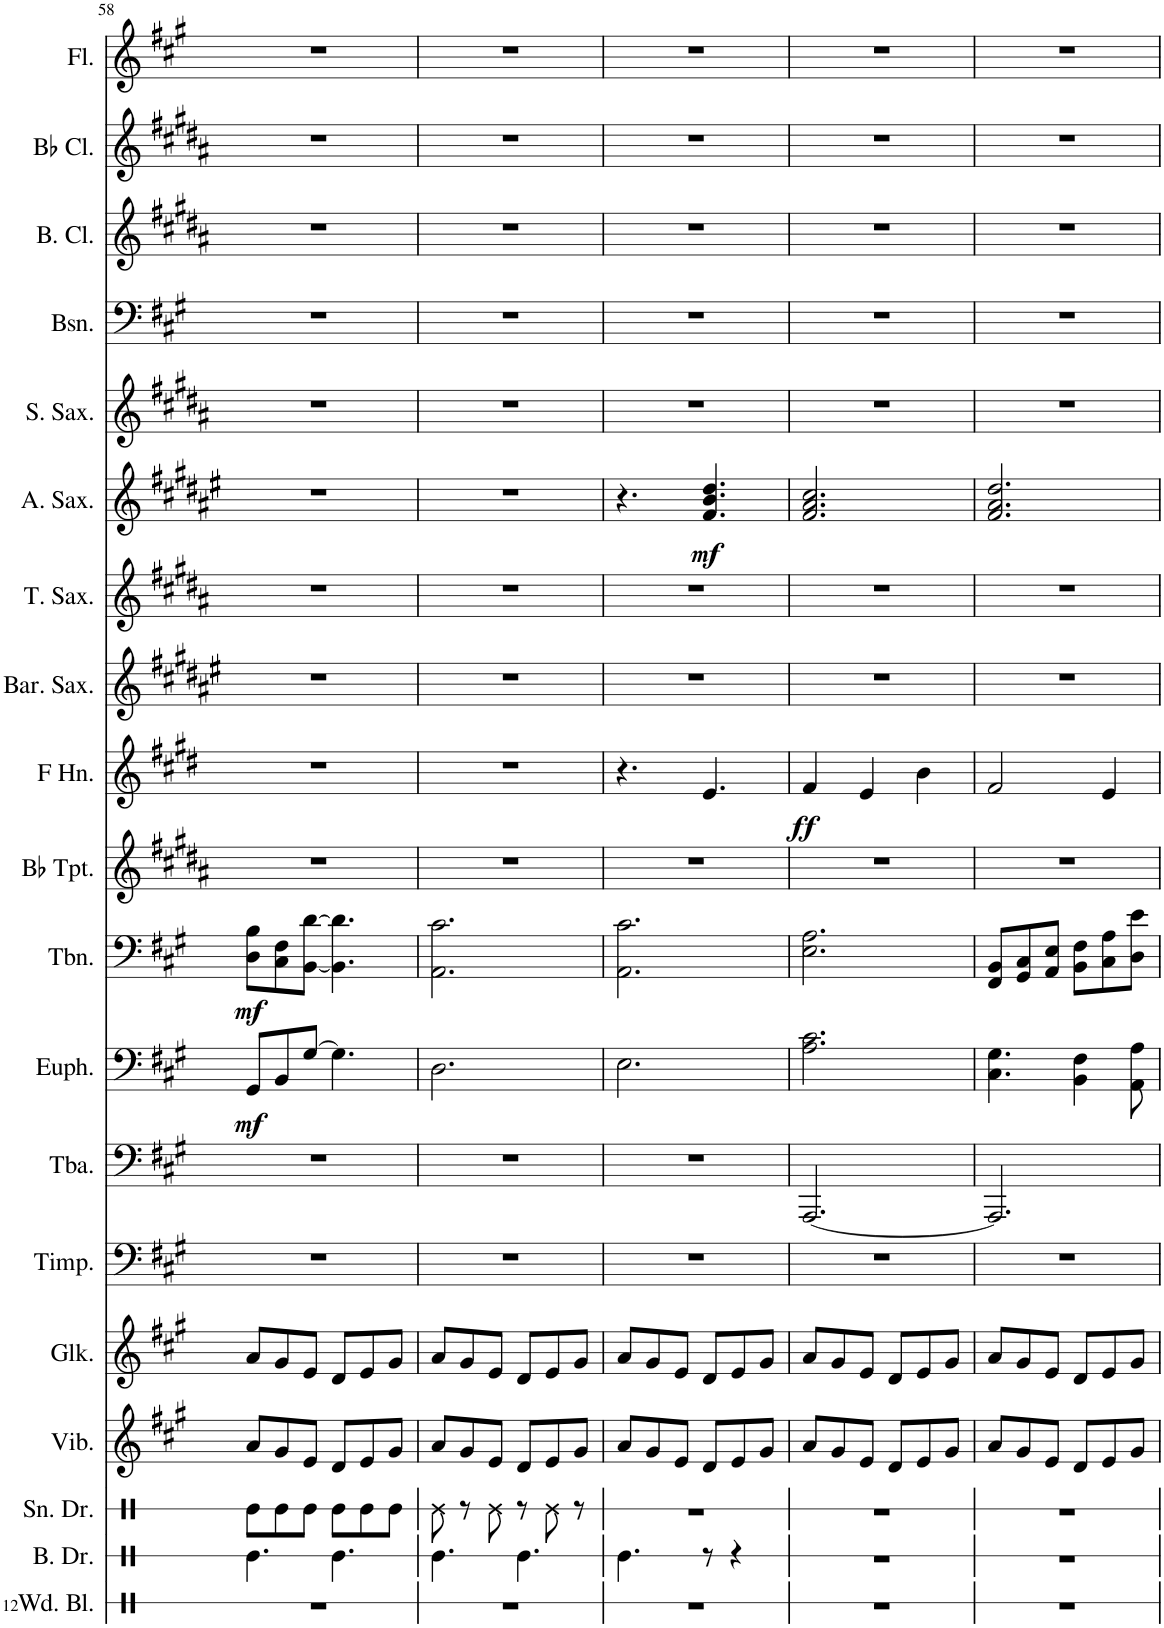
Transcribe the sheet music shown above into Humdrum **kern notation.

**kern	**kern	**kern	**kern	**kern	**kern	**kern	**kern	**dynam	**kern	**dynam	**kern	**kern	**dynam	**kern	**kern	**kern	**dynam	**kern	**kern	**kern	**kern	**kern
*part19	*part18	*part17	*part16	*part15	*part14	*part13	*part12	*part12	*part11	*part11	*part10	*part9	*part9	*part8	*part7	*part6	*part6	*part5	*part4	*part3	*part2	*part1
*staff19	*staff18	*staff17	*staff16	*staff15	*staff14	*staff13	*staff12	*staff12	*staff11	*staff11	*staff10	*staff9	*staff9	*staff8	*staff7	*staff6	*staff6	*staff5	*staff4	*staff3	*staff2	*staff1
*I"Wood Blocks	*I"Bass Drum	*I"Snare Drum	*I"Vibraphone	*I"Glockenspiel	*I"Timpani	*I"Tuba	*I"Euphonium	*	*I"Trombone	*	*I"Bb Trumpet	*I"Horn in F	*	*I"Baritone Saxophone	*I"Tenor Saxophone	*I"Alto Saxophone	*	*I"Soprano Saxophone	*I"Bassoon	*I"Bass Clarinet	*I"Bb Clarinet	*I"Flute
*I'Wd. Bl.	*I'B. Dr.	*I'Sn. Dr.	*I'Vib.	*I'Glk.	*I'Timp.	*I'Tba.	*I'Euph.	*	*I'Tbn.	*	*I'Bb Tpt.	*	*	*I'Bar. Sax.	*I'T. Sax.	*I'A. Sax.	*	*I'S. Sax.	*I'Bsn.	*I'B. Cl.	*I'Bb Cl.	*I'Fl.
!!LO:PB:g=z
*clefX	*clefX	*clefX	*clefG2	*clefG2	*clefF4	*clefF4	*clefF4	*	*clefF4	*	*clefG2	*clefG2	*	*clefG2	*clefG2	*clefG2	*	*clefG2	*clefF4	*clefG2	*clefG2	*clefG2
*	*	*	*	*Trd-14c-24	*	*	*	*	*	*	*Trd1c2	*Trd4c7	*	*Trd12c21	*Trd8c14	*Trd5c9	*	*Trd1c2	*	*Trd8c14	*Trd1c2	*
*k[]	*k[]	*k[]	*k[f#c#g#]	*k[f#c#g#]	*k[f#c#g#]	*k[f#c#g#]	*k[f#c#g#]	*	*k[f#c#g#]	*	*k[f#c#g#d#a#]	*k[f#c#g#d#]	*	*k[f#c#g#d#a#e#]	*k[f#c#g#d#a#]	*k[f#c#g#d#a#e#]	*	*k[f#c#g#d#a#]	*k[f#c#g#]	*k[f#c#g#d#a#]	*k[f#c#g#d#a#]	*k[f#c#g#]
*M6/8	*M6/8	*M6/8	*M6/8	*M6/8	*M6/8	*M6/8	*M6/8	*	*M6/8	*	*M6/8	*M6/8	*	*M6/8	*M6/8	*M6/8	*	*M6/8	*M6/8	*M6/8	*M6/8	*M6/8
=58	=58	=58	=58	=58	=58	=58	=58	=58	=58	=58	=58	=58	=58	=58	=58	=58	=58	=58	=58	=58	=58	=58
!	!	!	!	!	!	!	!	!LO:DY:b	!	!LO:DY:b	!	!	!	!	!	!	!	!	!	!	!	!
2.r	4.Re\	8Re\L	8a/L	8a/L	2.r	2.r	8GG#/L	mf	8D\ 8B\L	mf	2.r	2.r	.	2.r	2.r	2.r	.	2.r	2.r	2.r	2.r	2.r
.	.	8Re\	8g#/	8g#/	.	.	8BB/	.	8C#\ 8F#\	.	.	.	.	.	.	.	.	.	.	.	.	.
.	.	8Re\J	8e/J	8e/J	.	.	[8G#/J	.	[8BB\ [8d\J	.	.	.	.	.	.	.	.	.	.	.	.	.
.	4.Re\	8Re\L	8d/L	8d/L	.	.	4.G#\]	.	4.BB\] 4.d\]	.	.	.	.	.	.	.	.	.	.	.	.	.
.	.	8Re\	8e/	8e/	.	.	.	.	.	.	.	.	.	.	.	.	.	.	.	.	.	.
.	.	8Re\J	8g#/J	8g#/J	.	.	.	.	.	.	.	.	.	.	.	.	.	.	.	.	.	.
=59	=59	=59	=59	=59	=59	=59	=59	=59	=59	=59	=59	=59	=59	=59	=59	=59	=59	=59	=59	=59	=59	=59
2.r	4.Re\	8Re\	8a/L	8a/L	2.r	2.r	2.D\	.	2.AA\ 2.c#\	.	2.r	2.r	.	2.r	2.r	2.r	.	2.r	2.r	2.r	2.r	2.r
.	.	8r	8g#/	8g#/	.	.	.	.	.	.	.	.	.	.	.	.	.	.	.	.	.	.
.	.	8Re\	8e/J	8e/J	.	.	.	.	.	.	.	.	.	.	.	.	.	.	.	.	.	.
.	4.Re\	8r	8d/L	8d/L	.	.	.	.	.	.	.	.	.	.	.	.	.	.	.	.	.	.
.	.	8Re\	8e/	8e/	.	.	.	.	.	.	.	.	.	.	.	.	.	.	.	.	.	.
.	.	8r	8g#/J	8g#/J	.	.	.	.	.	.	.	.	.	.	.	.	.	.	.	.	.	.
=60	=60	=60	=60	=60	=60	=60	=60	=60	=60	=60	=60	=60	=60	=60	=60	=60	=60	=60	=60	=60	=60	=60
2.r	4.Re\	2.r	8a/L	8a/L	2.r	2.r	2.E\	.	2.AA\ 2.c#\	.	2.r	4.r	.	2.r	2.r	4.r	.	2.r	2.r	2.r	2.r	2.r
.	.	.	8g#/	8g#/	.	.	.	.	.	.	.	.	.	.	.	.	.	.	.	.	.	.
.	.	.	8e/J	8e/J	.	.	.	.	.	.	.	.	.	.	.	.	.	.	.	.	.	.
!	!	!	!	!	!	!	!	!	!	!	!	!	!	!	!	!	!LO:DY:b	!	!	!	!	!
.	8r	.	8d/L	8d/L	.	.	.	.	.	.	.	4.e/	.	.	.	4.f#/ 4.b/ 4.dd#/	mf	.	.	.	.	.
.	4r	.	8e/	8e/	.	.	.	.	.	.	.	.	.	.	.	.	.	.	.	.	.	.
.	.	.	8g#/J	8g#/J	.	.	.	.	.	.	.	.	.	.	.	.	.	.	.	.	.	.
=61	=61	=61	=61	=61	=61	=61	=61	=61	=61	=61	=61	=61	=61	=61	=61	=61	=61	=61	=61	=61	=61	=61
!	!	!	!	!	!	!	!	!	!	!	!	!	!LO:DY:b	!	!	!	!	!	!	!	!	!
2.r	2.r	2.r	8a/L	8a/L	2.r	[2.AAA/	2.A\ 2.c#\	.	2.E\ 2.A\	.	2.r	4f#/	ff	2.r	2.r	2.f#/ 2.a#/ 2.cc#/	.	2.r	2.r	2.r	2.r	2.r
.	.	.	8g#/	8g#/	.	.	.	.	.	.	.	.	.	.	.	.	.	.	.	.	.	.
.	.	.	8e/J	8e/J	.	.	.	.	.	.	.	4e/	.	.	.	.	.	.	.	.	.	.
.	.	.	8d/L	8d/L	.	.	.	.	.	.	.	.	.	.	.	.	.	.	.	.	.	.
.	.	.	8e/	8e/	.	.	.	.	.	.	.	4b\	.	.	.	.	.	.	.	.	.	.
.	.	.	8g#/J	8g#/J	.	.	.	.	.	.	.	.	.	.	.	.	.	.	.	.	.	.
=62	=62	=62	=62	=62	=62	=62	=62	=62	=62	=62	=62	=62	=62	=62	=62	=62	=62	=62	=62	=62	=62	=62
2.r	2.r	2.r	8a/L	8a/L	2.r	2.AAA/]	4.C#\ 4.G#\	.	8FF#/ 8BB/L	.	2.r	2f#/	.	2.r	2.r	2.f#/ 2.a#/ 2.dd#/	.	2.r	2.r	2.r	2.r	2.r
.	.	.	8g#/	8g#/	.	.	.	.	8GG#/ 8C#/	.	.	.	.	.	.	.	.	.	.	.	.	.
.	.	.	8e/J	8e/J	.	.	.	.	8AA/ 8E/J	.	.	.	.	.	.	.	.	.	.	.	.	.
.	.	.	8d/L	8d/L	.	.	4BB\ 4F#\	.	8BB\ 8F#\L	.	.	.	.	.	.	.	.	.	.	.	.	.
.	.	.	8e/	8e/	.	.	.	.	8C#\ 8A\	.	.	4e/	.	.	.	.	.	.	.	.	.	.
.	.	.	8g#/J	8g#/J	.	.	8AA\ 8A\	.	8D\ 8e\J	.	.	.	.	.	.	.	.	.	.	.	.	.
=	=	=	=	=	=	=	=	=	=	=	=	=	=	=	=	=	=	=	=	=	=	=
*-	*-	*-	*-	*-	*-	*-	*-	*-	*-	*-	*-	*-	*-	*-	*-	*-	*-	*-	*-	*-	*-	*-
